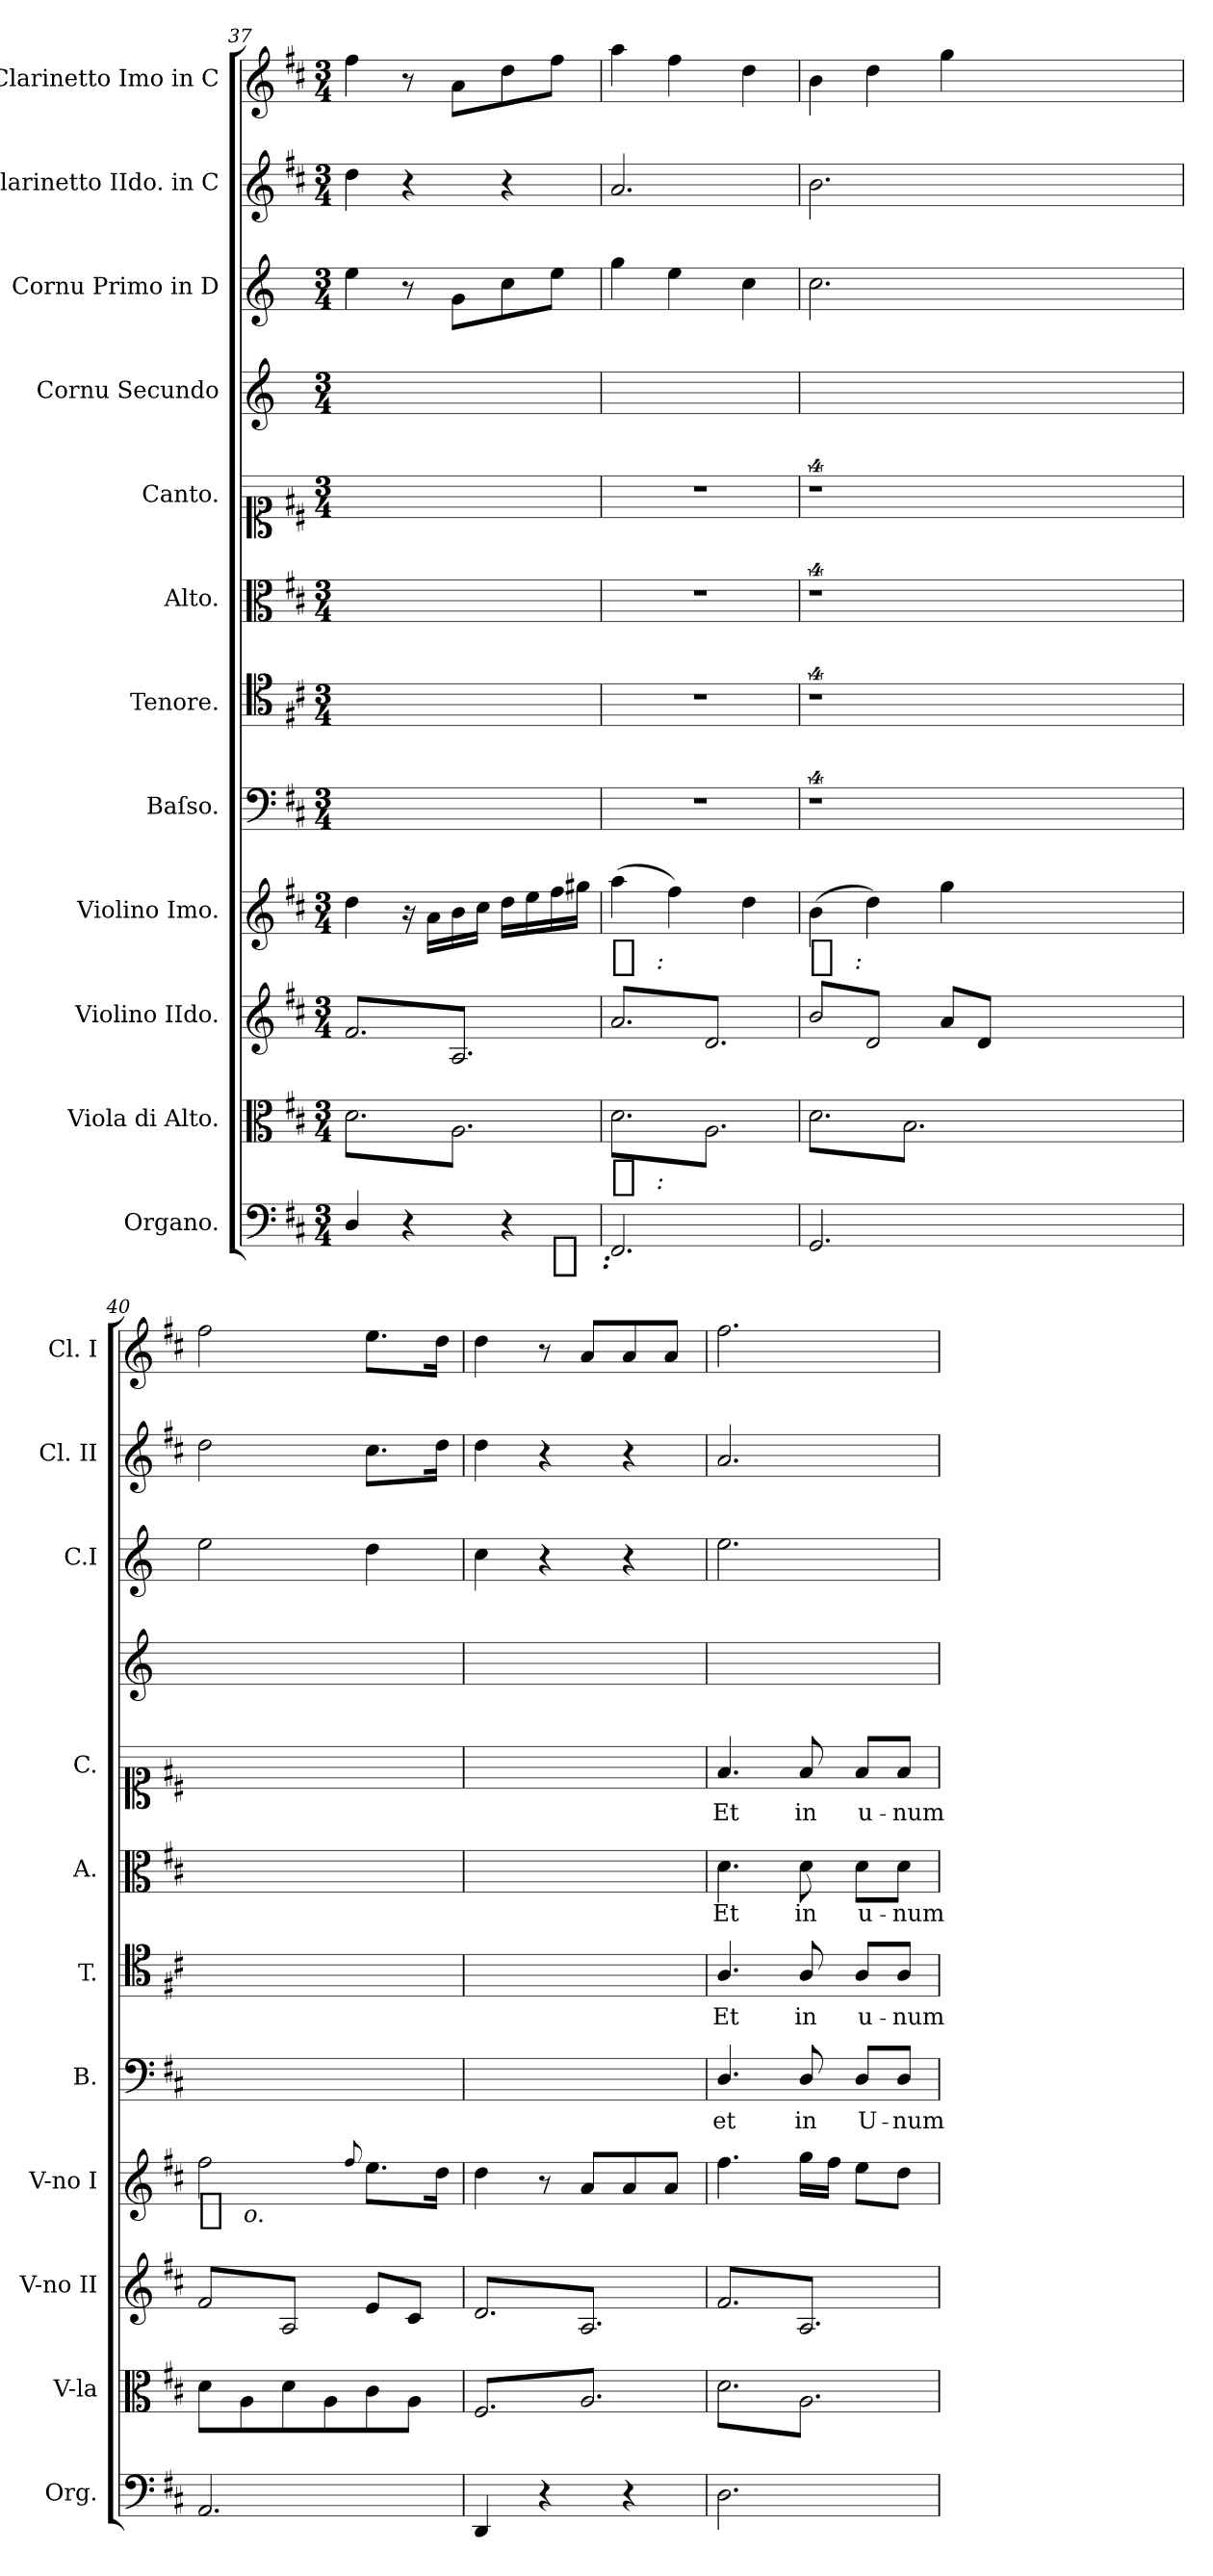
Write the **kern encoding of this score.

**kern	**dynam	**kern	**dynam	**kern	**kern	**dynam	**kern	**text	**kern	**text	**kern	**text	**kern	**text	**kern	**kern	**kern	**kern
*part12	*part12	*part11	*part11	*part10	*part9	*part9	*part8	*part8	*part7	*part7	*part6	*part6	*part5	*part5	*part4	*part3	*part2	*part1
*staff12	*staff12	*staff11	*staff11	*staff10	*staff9	*staff9	*staff8	*staff8	*staff7	*staff7	*staff6	*staff6	*staff5	*staff5	*staff4	*staff3	*staff2	*staff1
*I"Organo.	*	*I"Viola di Alto.	*	*I"Violino IIdo.	*I"Violino Imo.	*	*I"Baſso.	*	*I"Tenore.	*	*I"Alto.	*	*I"Canto.	*	*I"Cornu Secundo	*I"Cornu Primo in D	*I"Clarinetto IIdo. in C	*I"Clarinetto Imo in C
*I'Org.	*	*I'V-la	*	*I'V-no II	*I'V-no I	*	*I'B.	*	*I'T.	*	*I'A.	*	*I'C.	*	*	*I'C.I	*I'Cl. II	*I'Cl. I
*clefF4	*	*clefC3	*	*clefG2	*clefG2	*	*clefF4	*	*clefC4	*	*clefC3	*	*clefC1	*	*clefG2	*clefG2	*clefG2	*clefG2
*	*	*	*	*	*	*	*	*	*	*	*	*	*	*	*ITrd6c10	*ITrd6c10	*	*
*k[f#c#]	*	*k[f#c#]	*	*k[f#c#]	*k[f#c#]	*	*k[f#c#]	*	*k[f#c#]	*	*k[f#c#]	*	*k[f#c#]	*	*k[f#c#]	*k[f#c#]	*k[f#c#]	*k[f#c#]
*M3/4	*	*M3/4	*	*M3/4	*M3/4	*	*M3/4	*	*M3/4	*	*M3/4	*	*M3/4	*	*M3/4	*M3/4	*M3/4	*M3/4
=37	=37	=37	=37	=37	=37	=37	=37	=37	=37	=37	=37	=37	=37	=37	=37	=37	=37	=37
*	*	*tremolo	*	*	*	*	*	*	*	*	*	*	*	*	*	*	*	*
*	*	*	*	*tremolo	*	*	*	*	*	*	*	*	*	*	*	*	*	*
4D/	.	8d\L	.	8f#/L	4dd\	.	2.ryy	.	2.ryy	.	2.ryy	.	2.ryy	.	2.ryy	4f#\	4dd\	4ff#\
.	.	8A\	.	8A/	.	.	.	.	.	.	.	.	.	.	.	.	.	.
4r	.	8d\	.	8f#/	16r	.	.	.	.	.	.	.	.	.	.	8r	4r	8r
.	.	.	.	.	16a\LL	.	.	.	.	.	.	.	.	.	.	.	.	.
.	.	8A\	.	8A/	16b\	.	.	.	.	.	.	.	.	.	.	8A\L	.	8a\L
.	.	.	.	.	16cc#\JJ	.	.	.	.	.	.	.	.	.	.	.	.	.
4r	.	8d\	.	8f#/	16dd\LL	.	.	.	.	.	.	.	.	.	.	8d\	4r	8dd\
.	.	.	.	.	16ee\	.	.	.	.	.	.	.	.	.	.	.	.	.
.	.	8A\J	.	8A/J	16ff#\	.	.	.	.	.	.	.	.	.	.	8f#\J	.	8ff#\J
.	.	.	.	.	16gg#X\JJ	.	.	.	.	.	.	.	.	.	.	.	.	.
=38	=38	=38	=38	=38	=38	=38	=38	=38	=38	=38	=38	=38	=38	=38	=38	=38	=38	=38
!	!LO:DY:b:rj:t=%s &colon;	!	!LO:DY:b:t=%s &colon;	!	!	!LO:DY:b:t=%s &colon;	!	!	!	!	!	!	!	!	!	!	!	!
2.FF#/	fp	8d\L	fp	8a/L	(>4aa\	fp	2.r	.	2.r	.	2.r	.	2.r	.	2.ryy	4a\	2.a/	4aa\
.	.	8A\	.	8d/	.	.	.	.	.	.	.	.	.	.	.	.	.	.
.	.	8d\	.	8a/	4ff#\)	.	.	.	.	.	.	.	.	.	.	4f#\	.	4ff#\
.	.	8A\	.	8d/	.	.	.	.	.	.	.	.	.	.	.	.	.	.
.	.	8d\	.	8a/	4dd\	.	.	.	.	.	.	.	.	.	.	4d\	.	4dd\
.	.	8A\J	.	8d/J	.	.	.	.	.	.	.	.	.	.	.	.	.	.
=39	=39	=39	=39	=39	=39	=39	=39	=39	=39	=39	=39	=39	=39	=39	=39	=39	=39	=39
!	!	!	!	!	!	!LO:DY:b:t=%s &colon;	!	!	!	!	!	!	!	!	!	!	!	!
2.GG/	.	8d\L	.	8b/L	(>4b\	fp	4%9r	.	4%9r	.	4%9r	.	4%9r	.	2.ryy	2.d\	2.b\	4b\
.	.	8B\	.	8d/	.	.	.	.	.	.	.	.	.	.	.	.	.	.
.	.	8d\	.	8b/	4dd\)	.	.	.	.	.	.	.	.	.	.	.	.	4dd\
.	.	8B\	.	8d/J	.	.	.	.	.	.	.	.	.	.	.	.	.	.
*	*	*	*	*Xtremolo	*	*	*	*	*	*	*	*	*	*	*	*	*	*
.	.	8d\	.	8a/L	4gg\	.	.	.	.	.	.	.	.	.	.	.	.	4gg\
.	.	8B\J	.	8d/J	.	.	.	.	.	.	.	.	.	.	.	.	.	.
*	*	*Xtremolo	*	*	*	*	*	*	*	*	*	*	*	*	*	*	*	*
1.ryy	.	1.ryy	.	1.ryy	1.ryy	.	.	.	.	.	.	.	.	.	1.ryy	1.ryy	1.ryy	1.ryy
.	.	.	.	.	.	.	.	.	.	.	.	.	.	.	.	.	.	.
.	.	.	.	.	.	.	.	.	.	.	.	.	.	.	.	.	.	.
=40	=40	=40	=40	=40	=40	=40	=40	=40	=40	=40	=40	=40	=40	=40	=40	=40	=40	=40
!	!	!	!	!	!	!LO:DY:b:t=%s o.	!	!	!	!	!	!	!	!	!	!	!	!
*	*	*	*	*tremolo	*	*	*	*	*	*	*	*	*	*	*	*	*	*
2.AA/	.	8d\L	.	8f#/L	2ff#\	p	2.ryy	.	2.ryy	.	2.ryy	.	2.ryy	.	2.ryy	2f#\	2dd\	2ff#\
.	.	8A\	.	8A/	.	.	.	.	.	.	.	.	.	.	.	.	.	.
.	.	8d\	.	8f#/	.	.	.	.	.	.	.	.	.	.	.	.	.	.
.	.	8A\	.	8A/J	.	.	.	.	.	.	.	.	.	.	.	.	.	.
*	*	*	*	*Xtremolo	*	*	*	*	*	*	*	*	*	*	*	*	*	*
.	.	.	.	.	8qqff#/	.	.	.	.	.	.	.	.	.	.	.	.	.
.	.	8c#\	.	8e/L	8.ee\L	.	.	.	.	.	.	.	.	.	.	4e\	8.cc#\L	8.ee\L
.	.	8A\J	.	8c#/J	.	.	.	.	.	.	.	.	.	.	.	.	.	.
.	.	.	.	.	16dd\Jk	.	.	.	.	.	.	.	.	.	.	.	16dd\Jk	16dd\Jk
=41	=41	=41	=41	=41	=41	=41	=41	=41	=41	=41	=41	=41	=41	=41	=41	=41	=41	=41
*	*	*tremolo	*	*	*	*	*	*	*	*	*	*	*	*	*	*	*	*
*	*	*	*	*tremolo	*	*	*	*	*	*	*	*	*	*	*	*	*	*
4DD/	.	8F#/L	.	8d/L	4dd\	.	2.ryy	.	2.ryy	.	2.ryy	.	2.ryy	.	2.ryy	4d\	4dd\	4dd\
.	.	8A/	.	8A/	.	.	.	.	.	.	.	.	.	.	.	.	.	.
4r	.	8F#/	.	8d/	8r	.	.	.	.	.	.	.	.	.	.	4r	4r	8r
.	.	8A/	.	8A/	8a/L	.	.	.	.	.	.	.	.	.	.	.	.	8a/L
4r	.	8F#/	.	8d/	8a/	.	.	.	.	.	.	.	.	.	.	4r	4r	8a/
.	.	8A/J	.	8A/J	8a/J	.	.	.	.	.	.	.	.	.	.	.	.	8a/J
=42	=42	=42	=42	=42	=42	=42	=42	=42	=42	=42	=42	=42	=42	=42	=42	=42	=42	=42
2.D\	.	8d\L	.	8f#/L	4.ff#\	.	4.D/	et	4.A/	Et	4.d\	Et	4.f#/	Et	2.ryy	2.f#\	2.a/	2.ff#\
.	.	8A\	.	8A/	.	.	.	.	.	.	.	.	.	.	.	.	.	.
.	.	8d\	.	8f#/	.	.	.	.	.	.	.	.	.	.	.	.	.	.
.	.	8A\	.	8A/	16gg\LL	.	8D/	in	8A/	in	8d\	in	8f#/	in	.	.	.	.
.	.	.	.	.	16ff#\JJ	.	.	.	.	.	.	.	.	.	.	.	.	.
.	.	8d\	.	8f#/	8ee\L	.	8D/L	U-	8A/L	u-	8d\L	u-	8f#/L	u-	.	.	.	.
.	.	8A\J	.	8A/J	8dd\J	.	8D/J	-num	8A/J	-num	8d\J	-num	8f#/J	-num	.	.	.	.
*	*	*	*	*Xtremolo	*	*	*	*	*	*	*	*	*	*	*	*	*	*
*	*	*Xtremolo	*	*	*	*	*	*	*	*	*	*	*	*	*	*	*	*
.	.	.	.	.	.	.	.	.	.	.	.	.	.	.	.	.	.	.
.	.	.	.	.	.	.	.	.	.	.	.	.	.	.	.	.	.	.
.	.	.	.	.	.	.	.	.	.	.	.	.	.	.	.	.	.	.
=	=	=	=	=	=	=	=	=	=	=	=	=	=	=	=	=	=	=
*-	*-	*-	*-	*-	*-	*-	*-	*-	*-	*-	*-	*-	*-	*-	*-	*-	*-	*-
